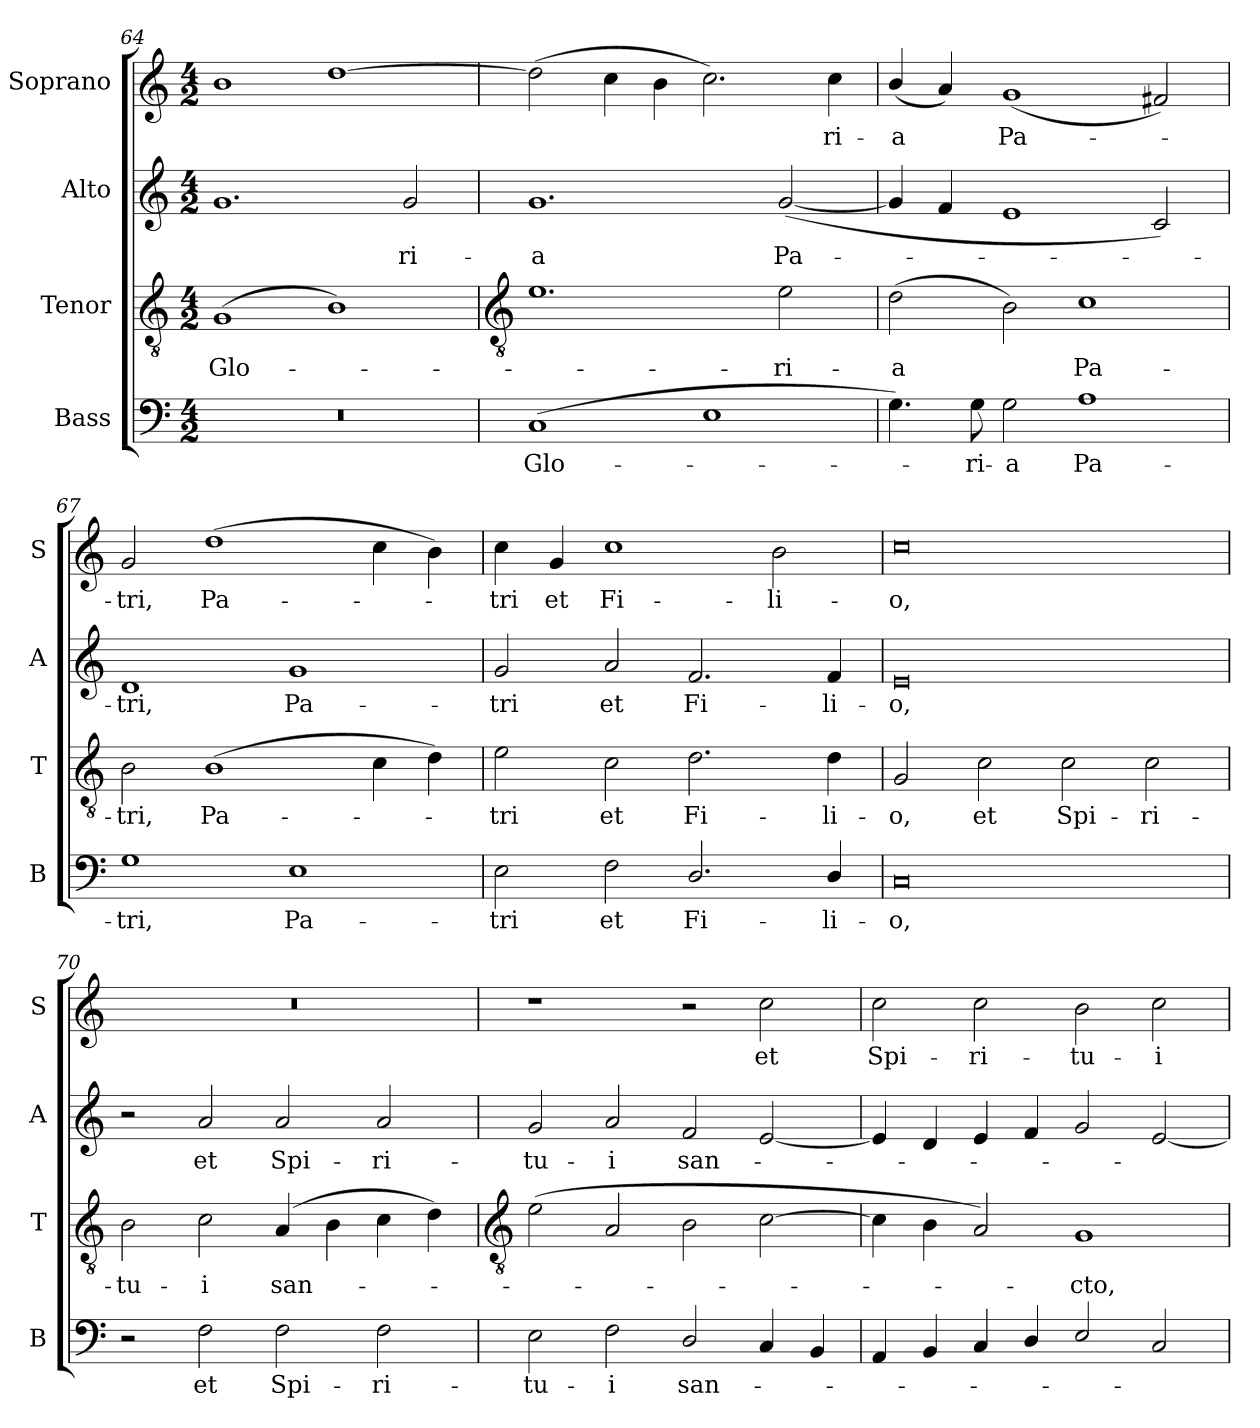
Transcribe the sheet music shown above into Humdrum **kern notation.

**kern	**text	**kern	**text	**kern	**text	**kern	**text
*part4	*part4	*part3	*part3	*part2	*part2	*part1	*part1
*staff4	*staff4	*staff3	*staff3	*staff2	*staff2	*staff1	*staff1
*I"Bass	*	*I"Tenor	*	*I"Alto	*	*I"Soprano	*
*I'B	*	*I'T	*	*I'A	*	*I'S	*
*clefF4	*	*clefGv2	*	*clefG2	*	*clefG2	*
*k[]	*	*k[]	*	*k[]	*	*k[]	*
*C:	*	*C:	*	*C:	*	*C:	*
*M4/2	*	*M4/2	*	*M4/2	*	*M4/2	*
=64	=64	=64	=64	=64	=64	=64	=64
!	!	!	!LO:LY:b	!	!	!	!
0r	.	(<1G	Glo-	1.g	.	1b	.
.	.	1B)	.	.	.	[1dd	.
!	!	!	!	!	!LO:LY:b	!	!
.	.	.	.	2g	ri-	.	.
!!LO:LB:g=z
=65	=65	=65	=65	=65	=65	=65	=65
*	*	*clefGv2	*	*	*	*	*
!	!LO:LY:b	!	!	!	!LO:LY:b	!	!
(>1C	Glo-	1.e	.	1.g	-a	(>2dd]	.
.	.	.	.	.	.	4cc	.
.	.	.	.	.	.	4b	.
1E	.	.	.	.	.	2.cc)	.
!	!	!	!LO:LY:b	!	!LO:LY:b	!	!
.	.	2e	ri-	(<[2g	Pa-	.	.
!	!	!	!	!	!	!	!LO:LY:b
.	.	.	.	.	.	4cc	ri-
=66	=66	=66	=66	=66	=66	=66	=66
!	!	!	!LO:LY:b	!	!	!	!LO:LY:b
4.G)	.	(>2d	-a	4g]	.	(<4b/	-a
.	.	.	.	4f	.	4a)	.
!	!LO:LY:b	!	!	!	!	!	!
8G	ri-	.	.	.	.	.	.
!	!LO:LY:b	!	!	!	!	!	!LO:LY:b
2G	-a	2B)	.	1e	.	(<1g	Pa-
!	!LO:LY:b	!	!LO:LY:b	!	!	!	!
1A	Pa-	1c	Pa-	.	.	.	.
.	.	.	.	2c)	.	2f#X)	.
=67	=67	=67	=67	=67	=67	=67	=67
!	!LO:LY:b	!	!LO:LY:b	!	!LO:LY:b	!	!LO:LY:b
1G	-tri,	2B	-tri,	1d	tri,	2g	tri,
!	!	!	!LO:LY:b	!	!	!	!LO:LY:b
.	.	(>1B	Pa-	.	.	(>1dd	Pa-
!	!LO:LY:b	!	!	!	!LO:LY:b	!	!
1E	Pa-	.	.	1g	Pa-	.	.
.	.	4c	.	.	.	4cc	.
.	.	4d)	.	.	.	4b)	.
=68	=68	=68	=68	=68	=68	=68	=68
!	!LO:LY:b	!	!LO:LY:b	!	!LO:LY:b	!	!LO:LY:b
2E	-tri	2e	tri	2g	-tri	4cc	tri
!	!	!	!	!	!	!	!LO:LY:b
.	.	.	.	.	.	4g	et
!	!LO:LY:b	!	!LO:LY:b	!	!LO:LY:b	!	!LO:LY:b
2F	et	2c	et	2a	et	1cc	Fi-
!	!LO:LY:b	!	!LO:LY:b	!	!LO:LY:b	!	!
2.D/	Fi-	2.d	Fi-	2.f	Fi-	.	.
!	!	!	!	!	!	!	!LO:LY:b
.	.	.	.	.	.	2b	-li-
!	!LO:LY:b	!	!LO:LY:b	!	!LO:LY:b	!	!
4D/	-li-	4d	-li-	4f	-li-	.	.
=69	=69	=69	=69	=69	=69	=69	=69
!	!LO:LY:b	!	!LO:LY:b	!	!LO:LY:b	!	!LO:LY:b
0C	-o,	2G	-o,	0e	-o,	0cc	-o,
!	!	!	!LO:LY:b	!	!	!	!
.	.	2c	et	.	.	.	.
!	!	!	!LO:LY:b	!	!	!	!
.	.	2c	Spi-	.	.	.	.
!	!	!	!LO:LY:b	!	!	!	!
.	.	2c	-ri-	.	.	.	.
=70	=70	=70	=70	=70	=70	=70	=70
!	!	!	!LO:LY:b	!	!	!	!
2r	.	2B	-tu-	2r	.	0r	.
!	!LO:LY:b	!	!LO:LY:b	!	!LO:LY:b	!	!
2F	et	2c	-i	2a	et	.	.
!	!LO:LY:b	!	!LO:LY:b	!	!LO:LY:b	!	!
2F	Spi-	(>4A	san-	2a	Spi-	.	.
.	.	4B	.	.	.	.	.
!	!LO:LY:b	!	!	!	!LO:LY:b	!	!
2F	-ri-	4c	.	2a	-ri-	.	.
.	.	4d)	.	.	.	.	.
!!LO:LB:g=z
=71	=71	=71	=71	=71	=71	=71	=71
*	*	*clefGv2	*	*	*	*	*
!	!LO:LY:b	!	!	!	!LO:LY:b	!	!
2E	-tu-	(>2e	.	2g	-tu-	1r	.
!	!LO:LY:b	!	!	!	!LO:LY:b	!	!
2F	-i	2A	.	2a	-i	.	.
!	!LO:LY:b	!	!	!	!LO:LY:b	!	!
2D/	san-	2B	.	2f	san-	2r	.
!	!	!	!	!	!	!	!LO:LY:b
4C	.	[2c	.	[2e	.	2cc	et
4BB	.	.	.	.	.	.	.
=72	=72	=72	=72	=72	=72	=72	=72
!	!	!	!	!	!	!	!LO:LY:b
4AA	.	4c]	.	4e]	.	2cc	Spi-
4BB	.	4B	.	4d	.	.	.
!	!	!	!	!	!	!	!LO:LY:b
4C	.	2A)	.	4e	.	2cc	-ri-
4D/	.	.	.	4f	.	.	.
!	!	!	!LO:LY:b	!	!	!	!LO:LY:b
2E/	.	1G	cto,	2g	.	2b	-tu-
!	!	!	!	!	!	!	!LO:LY:b
2C	.	.	.	[2e	.	2cc	-i
=	=	=	=	=	=	=	=
*-	*-	*-	*-	*-	*-	*-	*-
